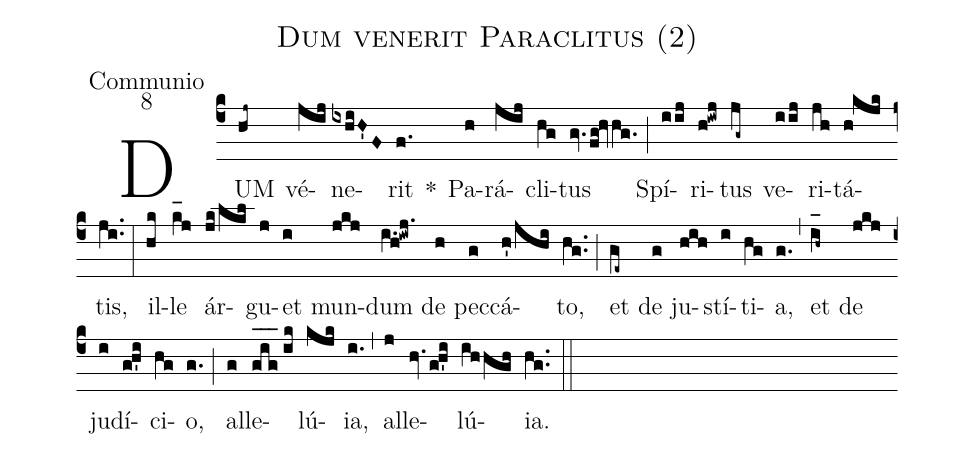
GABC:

name:Dum venerit Paraclitus (2);
office-part:Communio;
mode:8;
%%
(c4) DUM(hj~) vé(jij)ne(ixhiH'F)rit(f.) *() Pa(h)rá(jij)cli(hg)tus(gv.fg!hvhg.) (;) Spí(iij)ri(h!iwj)tus(jg~) ve(iij)ri(jh)tá(h!kjk)tis,(ji..) (:) il(hk)le(k_[hl:1]j) ár(jk/lkl)gu(j)et(i) mun(jkj)dum(i.h!iwj.) de(h) pec(g)cá(h'/jhi)to,(hg..) (;) et(ge~) de(g) ju(hih)stí(i)ti(hg)a,(g.) (,) et(i_[oh:h]h~) de(jkj) ju(i)dí(gh'i)ci(hg)o,(g.) (;) al(g)le(g_[oh:h]i_[oh:h]g_[oh:h]//ik)lú(kjk){ia},(i.) (,) <nlba>al(j)le(hv.gh'i)lú(ihhgh){ia}.</nlba>(hg..) (::)
